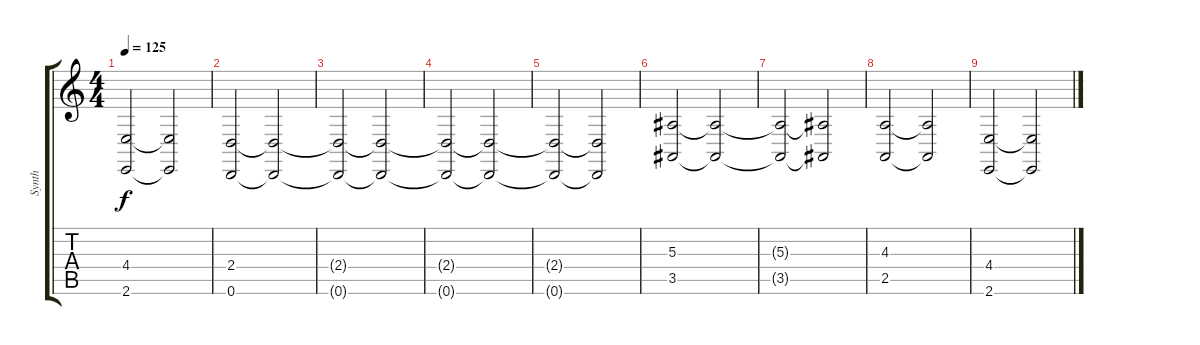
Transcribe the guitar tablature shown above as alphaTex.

\track ("Synth" "Synth") {instrument synthstrings2}
\staff {score tabs}
\tuning (D4 A3 F3 C3 G2 D2) {hide}
\ts (4 4)
\tempo 125
\clef g2
\ks c
(4.4 2.6).2{dy f} (4.4{t} 2.6{t}).2 |
(2.4 0.6).2 (2.4{t} 0.6{t}).2 |
(2.4{t} 0.6{t}).2 (2.4{t} 0.6{t}).2 |
(2.4{t} 0.6{t}).2 (2.4{t} 0.6{t}).2 |
(2.4{t} 0.6{t}).2 (2.4{t} 0.6{t}).2 |
(5.3 3.5).2 (5.3{t} 3.5{t}).2 |
(5.3{t} 3.5{t}).2 (5.3{t} 3.5{t}).2 |
(4.3 2.5).2 (4.3{t} 2.5{t}).2 |
(4.4 2.6).2 (4.4{t} 2.6{t}).2
